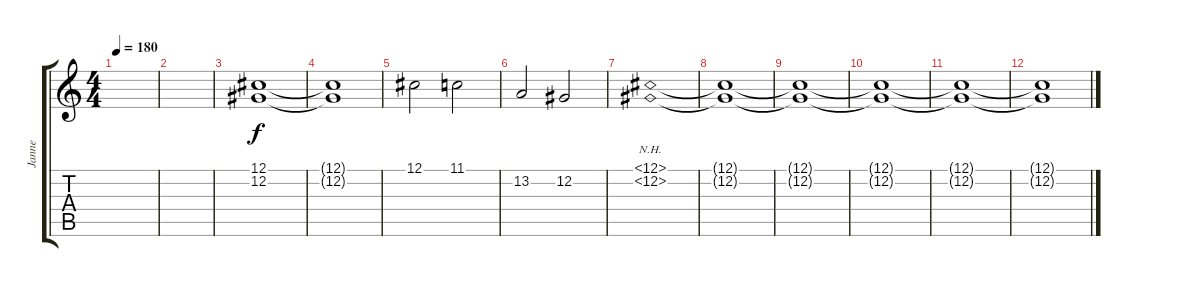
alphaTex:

\track ("Janne " "Janne ") {instrument stringensemble1}
\staff {score tabs}
\tuning (Db4 Ab3 E3 B2 Gb2 Db2) {hide}
\ts (4 4)
\tempo 180
\clef g2
\ks c
|
|
(12.1 12.2).1 |
(12.1{t} 12.2{t}).1 |
12.1.2 11.1.2 |
13.2.2 12.2.2 |
(12.1{nh} 12.2{nh}).1 |
(12.1{t} 12.2{t}).1 |
(12.1{t} 12.2{t}).1 |
(12.1{t} 12.2{t}).1 |
(12.1{t} 12.2{t}).1 |
(12.1{t} 12.2{t}).1
